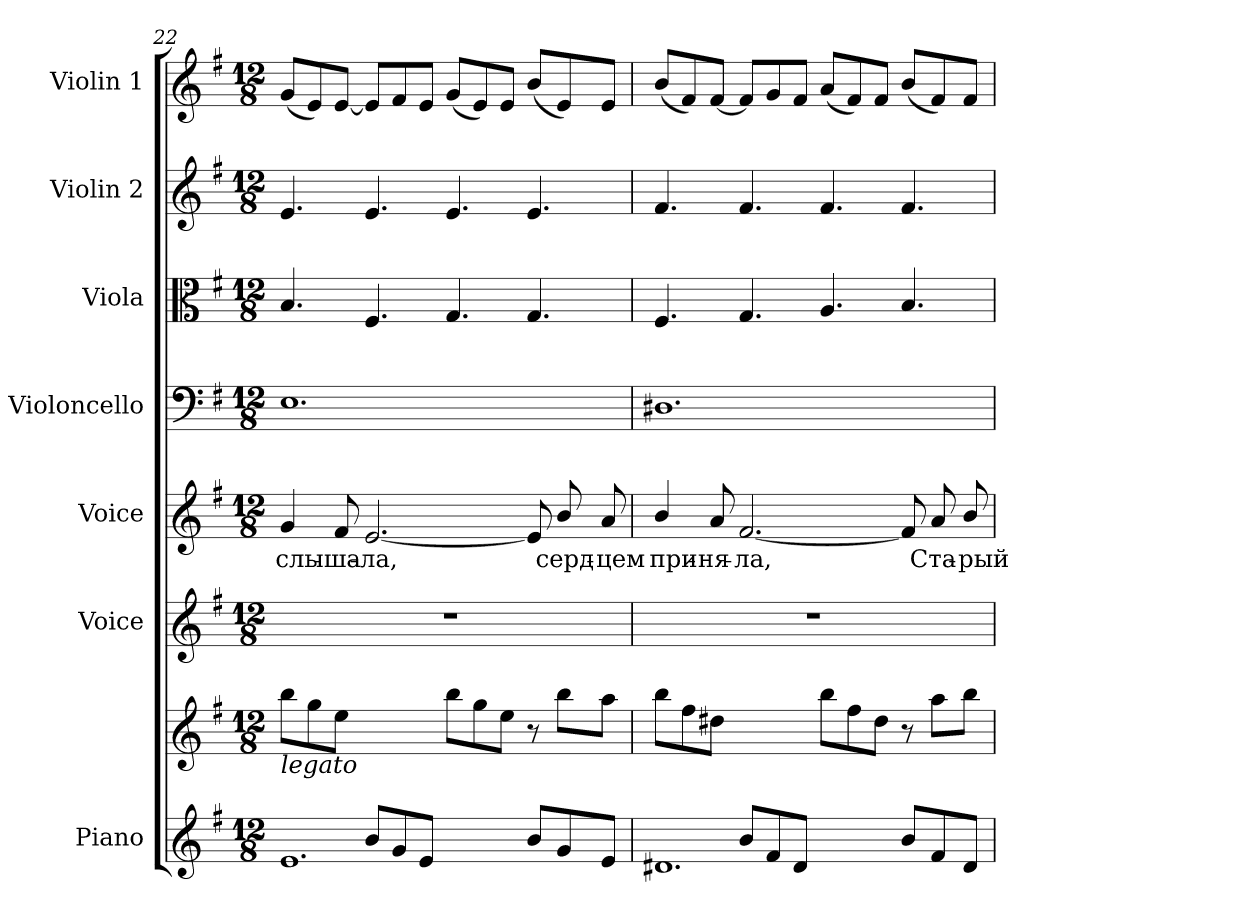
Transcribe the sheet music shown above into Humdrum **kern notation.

**kern	**kern	**kern	**kern	**text	**kern	**kern	**kern	**kern
*part7	*part7	*part6	*part5	*part5	*part4	*part3	*part2	*part1
*staff8	*staff7	*staff6	*staff5	*staff5	*staff4	*staff3	*staff2	*staff1
*I"Piano	*	*I"Voice	*I"Voice	*	*I"Violoncello	*I"Viola	*I"Violin 2	*I"Violin 1
*I'Pno.	*	*I'Voice	*I'Voice	*	*I'Vc.	*I'Vla.	*I'Vln.	*I'Vln.
*clefG2	*clefG2	*clefG2	*clefG2	*	*clefF4	*clefC3	*clefG2	*clefG2
*k[f#]	*k[f#]	*k[f#]	*k[f#]	*	*k[f#]	*k[f#]	*k[f#]	*k[f#]
*e:	*e:	*e:	*e:	*	*e:	*e:	*e:	*e:
*M12/8	*M12/8	*M12/8	*M12/8	*	*M12/8	*M12/8	*M12/8	*M12/8
=22	=22	=22	=22	=22	=22	=22	=22	=22
*^	*	*	*	*	*	*	*	*
!	!	!	!LO:N:vis=1	!	!	!	!	!	!
!	!	!LO:TX:b:i:t=legato	!	!	!	!	!	!	!
!	!	!	!	!	!LO:LY:b:color=#000000	!	!	!	!
4.ryy	1.ei/	8bbi\L	1.r	4gi/	слы-	1.Ei\	4.Bi/	4.ei/	(8gi/L
.	.	8ggi\	.	.	.	.	.	.	8ei/)
!	!	!	!	!	!LO:LY:b:color=#000000	!	!	!	!
.	.	8eei\J	.	8f#i/L	-ша-	.	.	.	[8ei/J
!	!	!	!	!	!LO:LY:b:color=#000000	!	!	!	!
8bi/L	.	4.ryy	.	[2.ei/	-ла,	.	4.F#i/	4.ei/	8ei/L]
8gi/	.	.	.	.	.	.	.	.	8f#i/
8ei/J	.	.	.	.	.	.	.	.	8ei/J
4.ryy	.	8bbi\L	.	.	.	.	4.Gi/	4.ei/	(8gi/L
.	.	8ggi\	.	.	.	.	.	.	8ei/)
.	.	8eei\J	.	.	.	.	.	.	8ei/J
8bi/L	.	8r	.	8ei/]	.	.	4.Gi/	4.ei/	(8bi/L
!	!	!	!	!	!LO:LY:b:color=#000000	!	!	!	!
8gi/	.	8bbi\L	.	8bi/	серд-	.	.	.	8ei/)
!	!	!	!	!	!LO:LY:b:color=#000000	!	!	!	!
8ei/J	.	8aai\J	.	8ai/L	-цем	.	.	.	8ei/J
=23	=23	=23	=23	=23	=23	=23	=23	=23	=23
!	!	!	!LO:N:vis=1	!	!	!	!	!	!
!	!	!	!	!	!LO:LY:b:color=#000000	!	!	!	!
4.ryy	1.d#Xi/	8bbi\L	1.r	4bi/	при-	1.D#Xi\	4.F#i/	4.f#i/	(8bi/L
.	.	8ff#i\	.	.	.	.	.	.	8f#i/)
!	!	!	!	!	!LO:LY:b:color=#000000	!	!	!	!
.	.	8dd#Xi\J	.	8ai/L	-ня-	.	.	.	[8f#i/J
!	!	!	!	!	!LO:LY:b:color=#000000	!	!	!	!
8bi/L	.	4.ryy	.	[2.f#i/	-ла,	.	4.Gi/	4.f#i/	8f#i/L]
8f#i/	.	.	.	.	.	.	.	.	8gi/
8d#i/J	.	.	.	.	.	.	.	.	8f#i/J
4.ryy	.	8bbi\L	.	.	.	.	4.Ai/	4.f#i/	(8ai/L
.	.	8ff#i\	.	.	.	.	.	.	8f#i/)
.	.	8dd#i\J	.	.	.	.	.	.	8f#i/J
8bi/L	.	8r	.	8f#i/]	.	.	4.Bi/	4.f#i/	(8bi/L
!	!	!	!	!	!LO:LY:b:color=#000000	!	!	!	!
8f#i/	.	8aai\L	.	8ai/	Ста-	.	.	.	8f#i/)
!	!	!	!	!	!LO:LY:b:color=#000000	!	!	!	!
8d#i/J	.	8bbi\J	.	8bi/L	-рый	.	.	.	8f#i/J
*v	*v	*	*	*	*	*	*	*	*
=	=	=	=	=	=	=	=	=
*-	*-	*-	*-	*-	*-	*-	*-	*-
